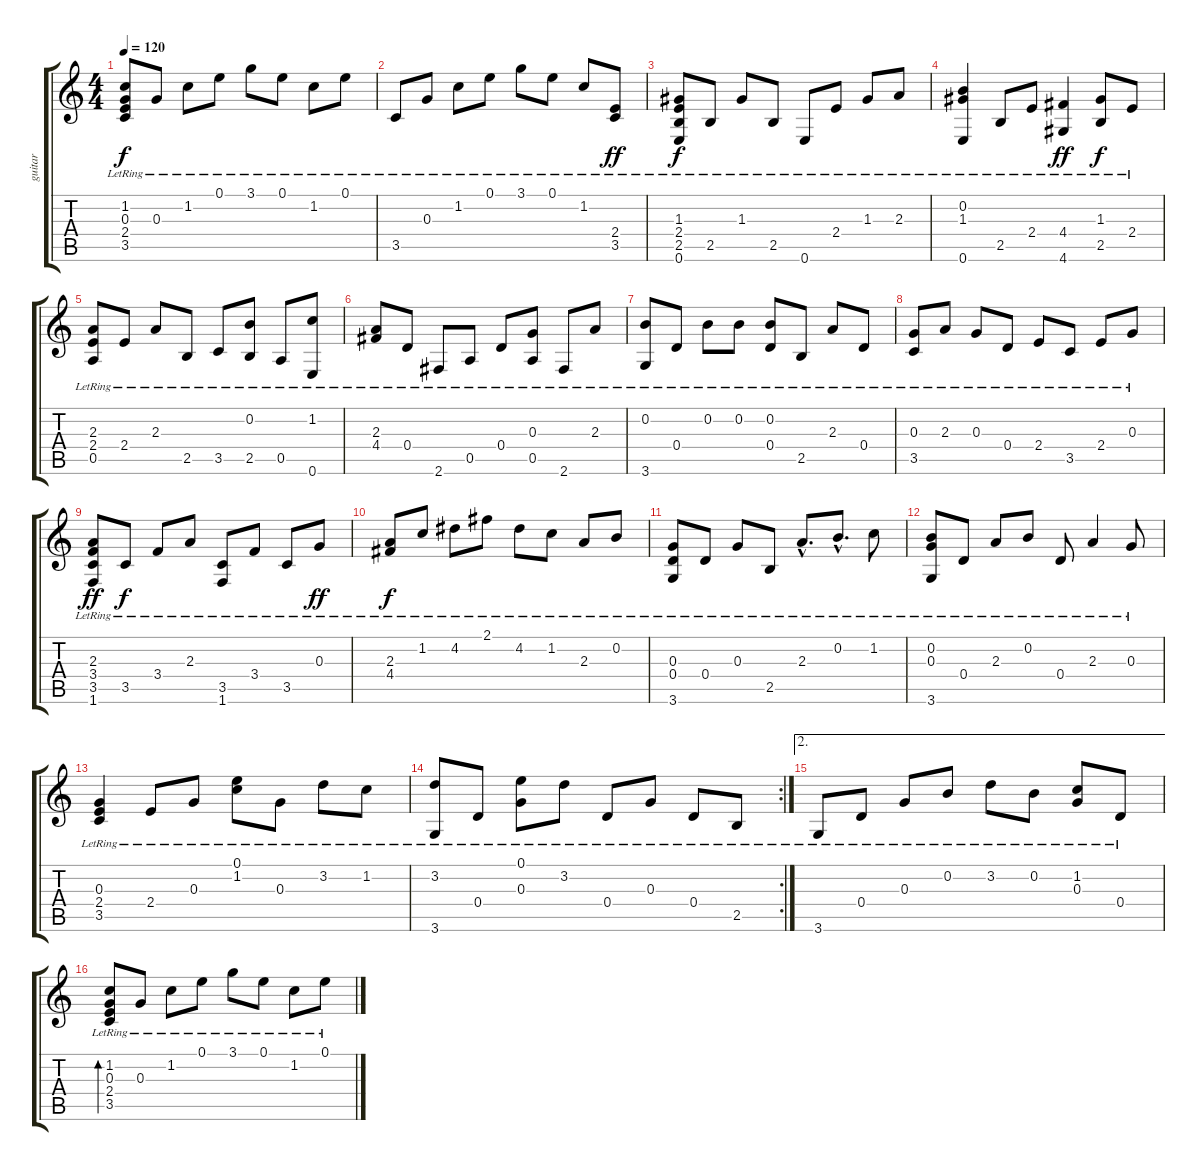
\track ("guitar" "guitar") {instrument acousticguitarnylon}
\staff {score tabs}
\tuning (E4 B3 G3 D3 A2 E2) {hide}
\ts (4 4)
\tempo 120
\clef g2
\ks c
(1.2{lr} 0.3{lr} 2.4{lr} 3.5{lr}).8{dy f} 0.3{lr}.8 1.2{lr}.8 0.1{lr}.8 3.1{lr}.8 0.1{lr}.8 1.2{lr}.8 0.1{lr}.8 |
3.5{lr}.8 0.3{lr}.8 1.2{lr}.8 0.1{lr}.8 3.1{lr}.8 0.1{lr}.8 1.2{lr}.8 (2.4{lr} 3.5{lr}).8{dy ff} |
(1.3{lr} 2.4{lr} 2.5{lr} 0.6{lr}).8{dy f} 2.5{lr}.8 1.3{lr}.8 2.5{lr}.8 0.6{lr}.8 2.4{lr}.8 1.3{lr}.8 2.3{lr}.8 |
(0.2{lr} 1.3{lr} 0.6{lr}).4 2.5{lr}.8 2.4{lr}.8 (4.4{lr} 4.6{lr}).4{dy ff} (1.3{lr} 2.5{lr}).8{dy f} 2.4{lr}.8 |
(2.3{lr} 2.4{lr} 0.5{lr}).8 2.4{lr}.8 2.3{lr}.8 2.5{lr}.8 3.5{lr}.8 (0.2{lr} 2.5{lr}).8 0.5{lr}.8 (1.2{lr} 0.6{lr}).8 |
(2.3{lr} 4.4{lr}).8 0.4{lr}.8 2.6{lr}.8 0.5{lr}.8 0.4{lr}.8 (0.3{lr} 0.5{lr}).8 2.6{lr}.8 2.3{lr}.8 |
(0.2{lr} 3.6{lr}).8 0.4{lr}.8 0.2{lr}.8 0.2{lr}.8 (0.2{lr} 0.4{lr}).8 2.5{lr}.8 2.3{lr}.8 0.4{lr}.8 |
(0.3{lr} 3.5{lr}).8 2.3{lr}.8 0.3{lr}.8 0.4{lr}.8 2.4{lr}.8 3.5{lr}.8 2.4{lr}.8 0.3{lr}.8 |
(2.3{lr} 3.4{lr} 3.5{lr} 1.6{lr}).8{dy ff} 3.5{lr}.8{dy f} 3.4{lr}.8 2.3{lr}.8 (3.5{lr} 1.6{lr}).8 3.4{lr}.8 3.5{lr}.8 0.3{lr}.8{dy ff} |
(2.3{lr} 4.4{lr}).8{dy f} 1.2{lr}.8 4.2{lr}.8 2.1{lr}.8 4.2{lr}.8 1.2{lr}.8 2.3{lr}.8 0.2{lr}.8 |
(0.3{lr} 0.4{lr} 3.6{lr}).8 0.4{lr}.8 0.3{lr}.8 2.5{lr}.8 2.3{hac lr}.8{d} 0.2{hac lr}.8{d} 1.2{lr}.8 |
(0.2{lr} 0.3{lr} 3.6{lr}).8 0.4{lr}.8 2.3{lr}.8 0.2{lr}.8 0.4{lr}.8 2.3{lr}.4 0.3{lr}.8 |
(0.3{lr} 2.4{lr} 3.5{lr}).4 2.4{lr}.8 0.3{lr}.8 (0.1{lr} 1.2{lr}).8 0.3{lr}.8 3.2{lr}.8 1.2{lr}.8 |
\rc 2
(3.2{lr} 3.6{lr}).8 0.4{lr}.8 (0.1{lr} 0.3{lr}).8 3.2{lr}.8 0.4{lr}.8 0.3{lr}.8 0.4{lr}.8 2.5{lr}.8 |
\ae 2
3.6{lr}.8 0.4{lr}.8 0.3{lr}.8 0.2{lr}.8 3.2{lr}.8 0.2{lr}.8 (1.2{lr} 0.3{lr}).8 0.4{lr}.8 |
(1.2{lr} 0.3{lr} 2.4{lr} 3.5{lr}).8{bd 120} 0.3{lr}.8 1.2{lr}.8 0.1{lr}.8 3.1{lr}.8 0.1{lr}.8 1.2{lr}.8 0.1{lr}.8
